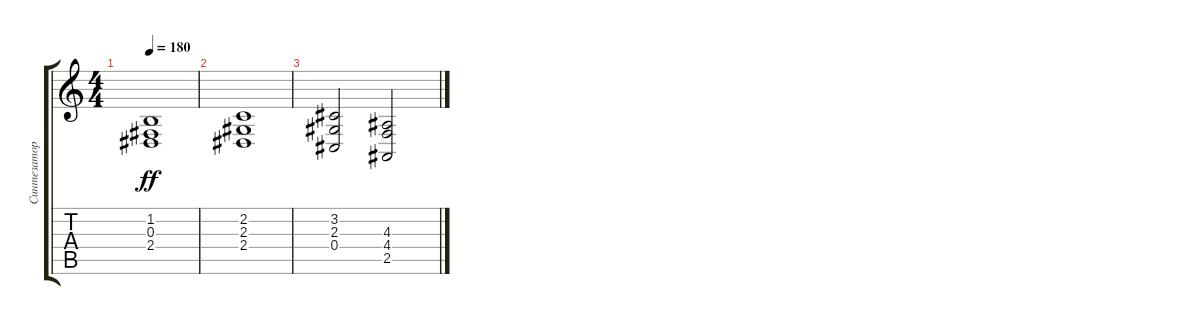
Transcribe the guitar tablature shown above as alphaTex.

\track ("Синтезатор I" "Синтезатор") {instrument lead2sawtooth}
\staff {score tabs}
\tuning (Eb4 Bb3 Gb3 Db3 Ab2 Eb2) {hide}
\ts (4 4)
\tempo 180
\clef g2
\ks c
(1.2 0.3 2.4).1{dy ff} |
(2.2 2.3 2.4).1 |
(3.2 2.3 0.4).2 (4.3 4.4 2.5).2
